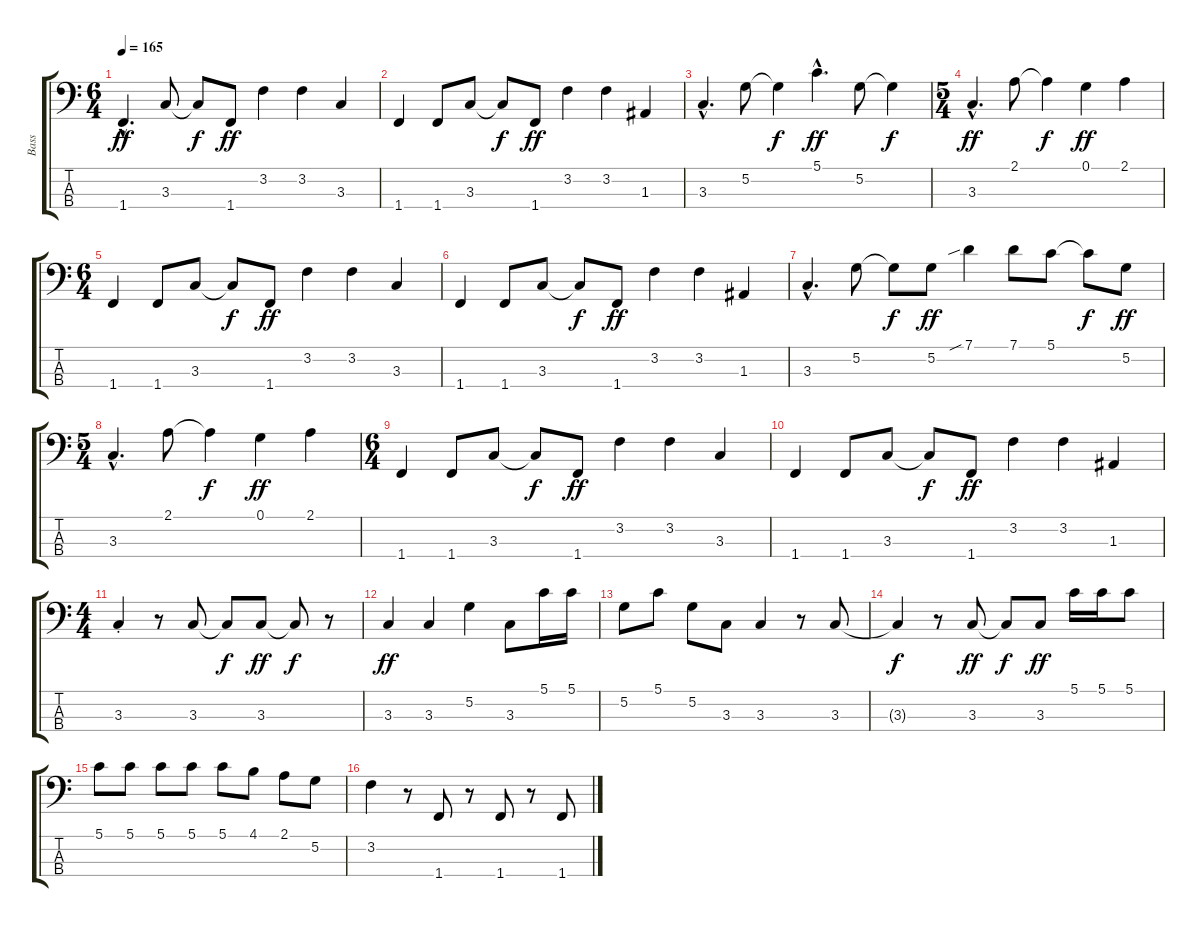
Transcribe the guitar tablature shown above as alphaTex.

\track ("Bass" "Bass") {instrument electricbasspick}
\staff {score tabs}
\tuning (G2 D2 A1 E1) {hide}
\ts (6 4)
\tempo 165
\clef f4
\ks c
1.4{hac}.4{d dy ff} 3.3.8 3.3{t}.8{dy f} 1.4.8{dy ff} 3.2.4 3.2.4 3.3.4 |
1.4.4 1.4.8 3.3.8 3.3{t}.8{dy f} 1.4.8{dy ff} 3.2.4 3.2.4 1.3.4 |
3.3{hac}.4{d} 5.2.8 5.2{t}.4{dy f} 5.1{hac}.4{d dy ff} 5.2.8 5.2{t}.4{dy f} |
\ts (5 4)
3.3{hac}.4{d dy ff} 2.1.8 2.1{t}.4{dy f} 0.1.4{dy ff} 2.1.4 |
\ts (6 4)
1.4.4 1.4.8 3.3.8 3.3{t}.8{dy f} 1.4.8{dy ff} 3.2.4 3.2.4 3.3.4 |
1.4.4 1.4.8 3.3.8 3.3{t}.8{dy f} 1.4.8{dy ff} 3.2.4 3.2.4 1.3.4 |
3.3{hac}.4{d} 5.2.8 5.2{t}.8{dy f} 5.2.8{dy ff} 7.1{sib}.4 7.1.8 5.1.8 5.1{t}.8{dy f} 5.2.8{dy ff} |
\ts (5 4)
3.3{hac}.4{d} 2.1.8 2.1{t}.4{dy f} 0.1.4{dy ff} 2.1.4 |
\ts (6 4)
1.4.4 1.4.8 3.3.8 3.3{t}.8{dy f} 1.4.8{dy ff} 3.2.4 3.2.4 3.3.4 |
1.4.4 1.4.8 3.3.8 3.3{t}.8{dy f} 1.4.8{dy ff} 3.2.4 3.2.4 1.3.4 |
\ts (4 4)
3.3{st}.4 r.8 3.3.8 3.3{t}.8{dy f} 3.3.8{dy ff} 3.3{t}.8{dy f} r.8 |
3.3.4{dy ff} 3.3.4 5.2.4 3.3.8 5.1.16 5.1.16 |
5.2.8 5.1.8 5.2.8 3.3.8 3.3.4 r.8 3.3.8 |
3.3{t}.4{dy f} r.8 3.3.8{dy ff} 3.3{t}.8{dy f} 3.3.8{dy ff} 5.1.16 5.1.16 5.1.8 |
5.1.8 5.1.8 5.1.8 5.1.8 5.1.8 4.1.8 2.1.8 5.2.8 |
3.2.4 r.8 1.4.8 r.8 1.4.8 r.8 1.4.8
